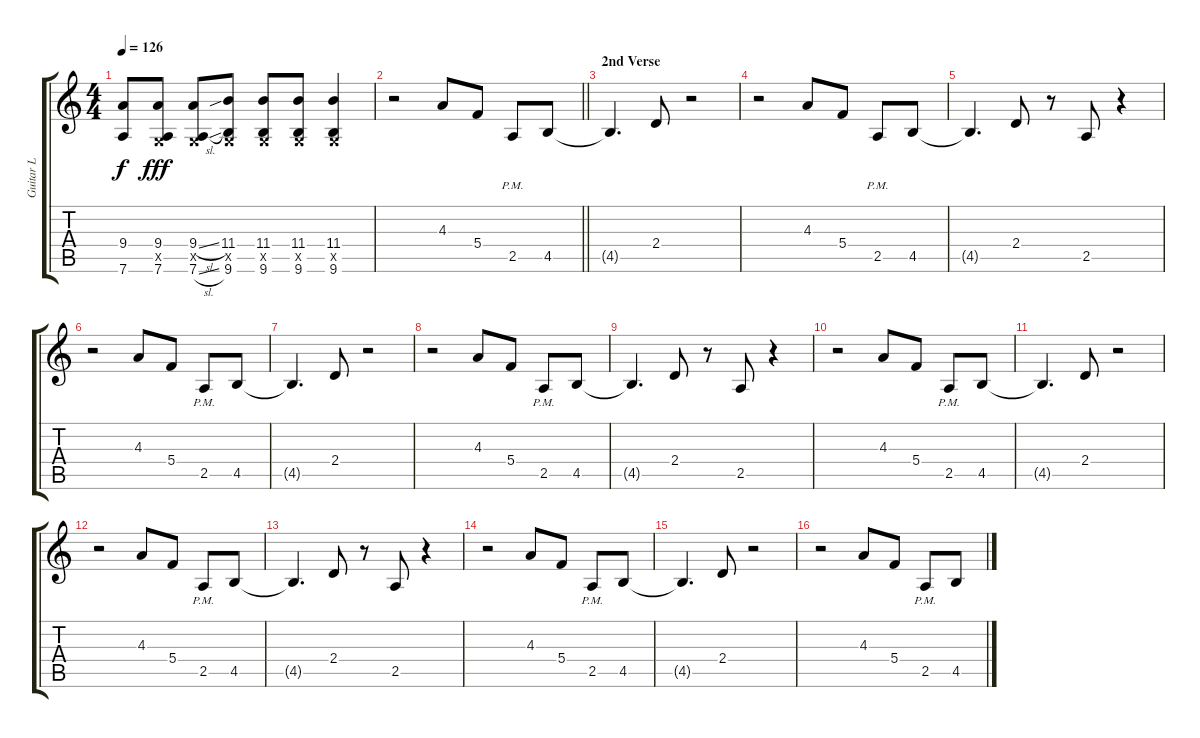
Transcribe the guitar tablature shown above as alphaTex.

\track ("Guitar L" "Guitar L") {instrument distortionguitar}
\staff {score tabs}
\tuning (D4 A3 F3 C3 G2 D2) {hide}
\ts (4 4)
\tempo 126
\clef g2
\ks c
(9.4{t} 7.6{t}).8{dy f} (9.4 0.5{x} 7.6).8{dy fff} (9.4{sl} 0.5{x} 7.6{sl}).8 (11.4 0.5{x} 9.6).8 (11.4 0.5{x} 9.6).8 (11.4 0.5{x} 9.6).8 (11.4 0.5{x} 9.6).4 |
\barLineRight lightlight
r.2 4.3.8 5.4.8 2.5{pm}.8 4.5.8 |
\section ("" "2nd Verse")
4.5{t}.4{d} 2.4.8 r.2 |
r.2 4.3.8 5.4.8 2.5{pm}.8 4.5.8 |
4.5{t}.4{d} 2.4.8 r.8 2.5.8 r.4 |
r.2 4.3.8 5.4.8 2.5{pm}.8 4.5.8 |
4.5{t}.4{d} 2.4.8 r.2 |
r.2 4.3.8 5.4.8 2.5{pm}.8 4.5.8 |
4.5{t}.4{d} 2.4.8 r.8 2.5.8 r.4 |
r.2 4.3.8 5.4.8 2.5{pm}.8 4.5.8 |
4.5{t}.4{d} 2.4.8 r.2 |
r.2 4.3.8 5.4.8 2.5{pm}.8 4.5.8 |
4.5{t}.4{d} 2.4.8 r.8 2.5.8 r.4 |
r.2 4.3.8 5.4.8 2.5{pm}.8 4.5.8 |
4.5{t}.4{d} 2.4.8 r.2 |
r.2 4.3.8 5.4.8 2.5{pm}.8 4.5.8
